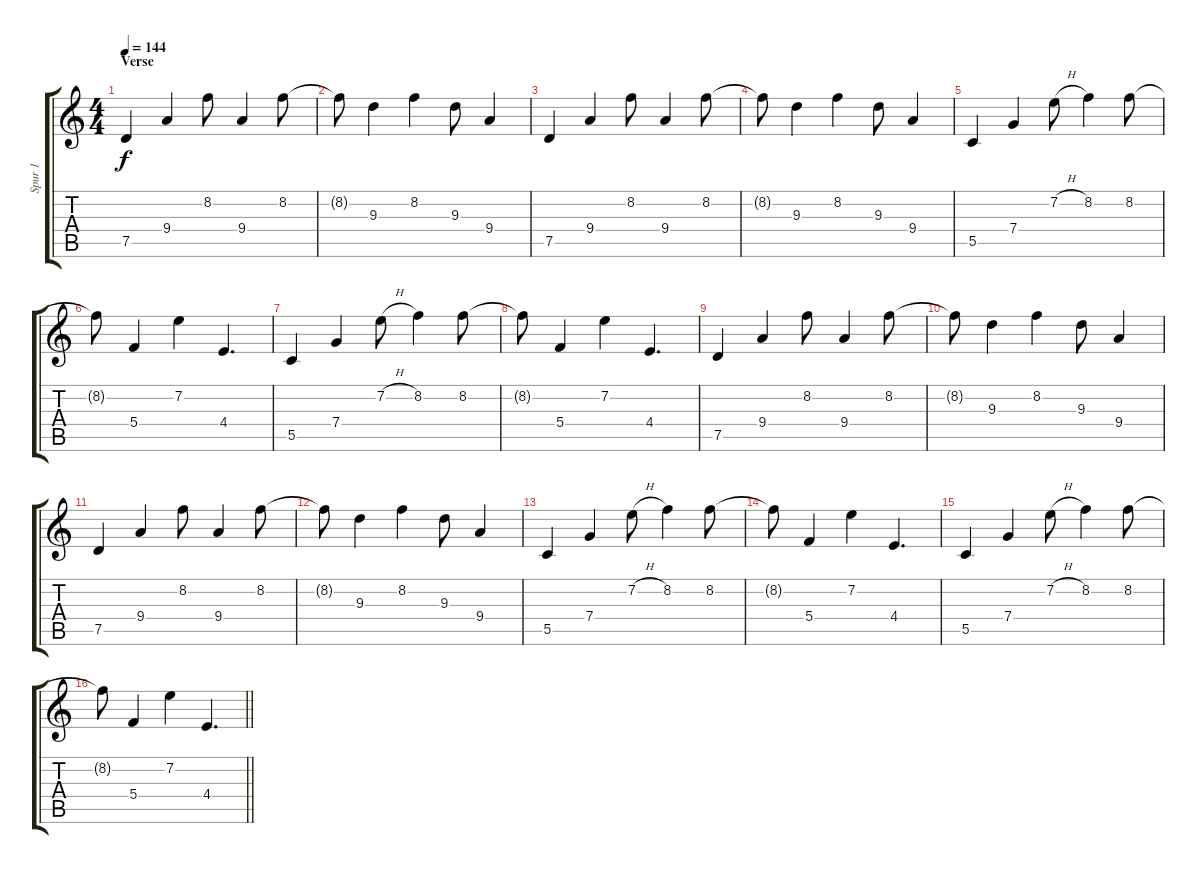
\track ("Spur 1" "Spur 1") {instrument distortionguitar}
\staff {score tabs}
\tuning (D4 A3 F3 C3 G2 C2) {hide}
\ts (4 4)
\section ("" "Verse")
\tempo 144
\clef g2
\ks c
7.5.4{dy f volume 14 instrument overdrivenguitar} 9.4.4 8.2.8 9.4.4 8.2.8 |
8.2{t}.8 9.3.4 8.2.4 9.3.8 9.4.4 |
7.5.4 9.4.4 8.2.8 9.4.4 8.2.8 |
8.2{t}.8 9.3.4 8.2.4 9.3.8 9.4.4 |
5.5.4 7.4.4 7.2{h}.8 8.2.4 8.2.8 |
8.2{t}.8 5.4.4 7.2.4 4.4.4{d} |
5.5.4 7.4.4 7.2{h}.8 8.2.4 8.2.8 |
8.2{t}.8 5.4.4 7.2.4 4.4.4{d} |
7.5.4 9.4.4 8.2.8 9.4.4 8.2.8 |
8.2{t}.8 9.3.4 8.2.4 9.3.8 9.4.4 |
7.5.4 9.4.4 8.2.8 9.4.4 8.2.8 |
8.2{t}.8 9.3.4 8.2.4 9.3.8 9.4.4 |
5.5.4 7.4.4 7.2{h}.8 8.2.4 8.2.8 |
8.2{t}.8 5.4.4 7.2.4 4.4.4{d} |
5.5.4 7.4.4 7.2{h}.8 8.2.4 8.2.8 |
\barLineRight lightlight
8.2{t}.8 5.4.4 7.2.4 4.4.4{d}
